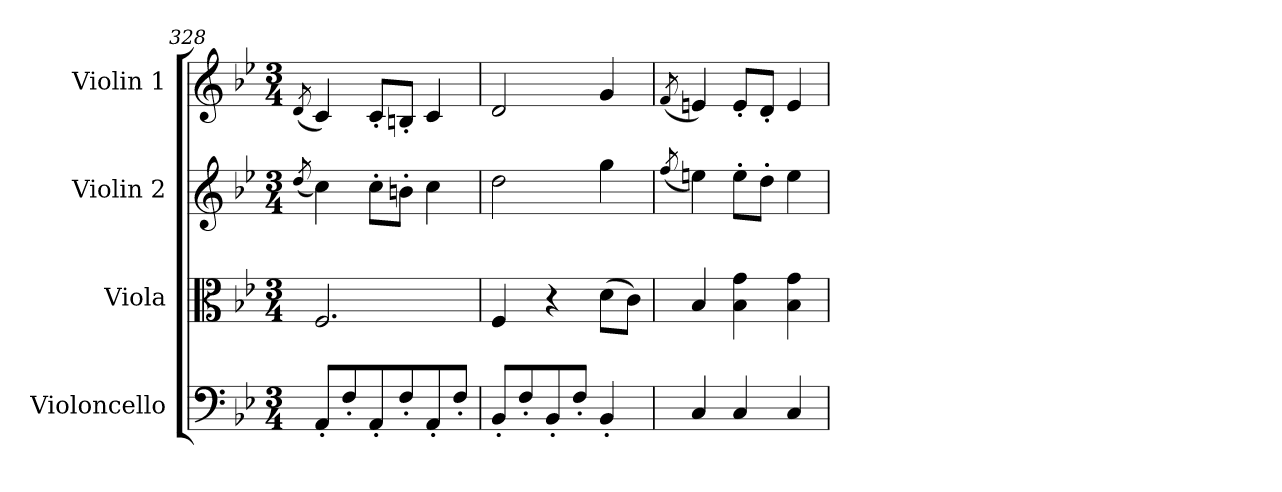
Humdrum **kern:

**kern	**kern	**kern	**kern
*part4	*part3	*part2	*part1
*staff4	*staff3	*staff2	*staff1
*I"Violoncello	*I"Viola	*I"Violin 2	*I"Violin 1
*I'Vc	*I'Vla	*I'Vln	*I'Vln
!!LO:PB:g=z
*clefF4	*clefC3	*clefG2	*clefG2
*k[b-e-]	*k[b-e-]	*k[b-e-]	*k[b-e-]
*M3/4	*M3/4	*M3/4	*M3/4
=328	=328	=328	=328
.	.	(<8qdd/	(<8qd/
8AA'/L	2.F/	4cc\)	4c/)
8F'/	.	.	.
8AA'/	.	8cc'\L	8c'/L
8F'/	.	8bn'\J	8Bn'/J
8AA'/	.	4cc\	4c/
8F'/J	.	.	.
=329	=329	=329	=329
8BB-'/L	4F/	2dd\	2d/
8F'/	.	.	.
8BB-'/	4r	.	.
8F'/J	.	.	.
4BB-'/	(>8d\L	4gg\	4g/
.	8c\J)	.	.
=330	=330	=330	=330
.	.	(<8qff/	(<8qf/
4C/	4B-/	4een\)	4en/)
4C/	4B-\ 4g\	8ee'\L	8e'/L
.	.	8dd'\J	8d'/J
4C/	4B-\ 4g\	4ee\	4e/
=	=	=	=
*-	*-	*-	*-
